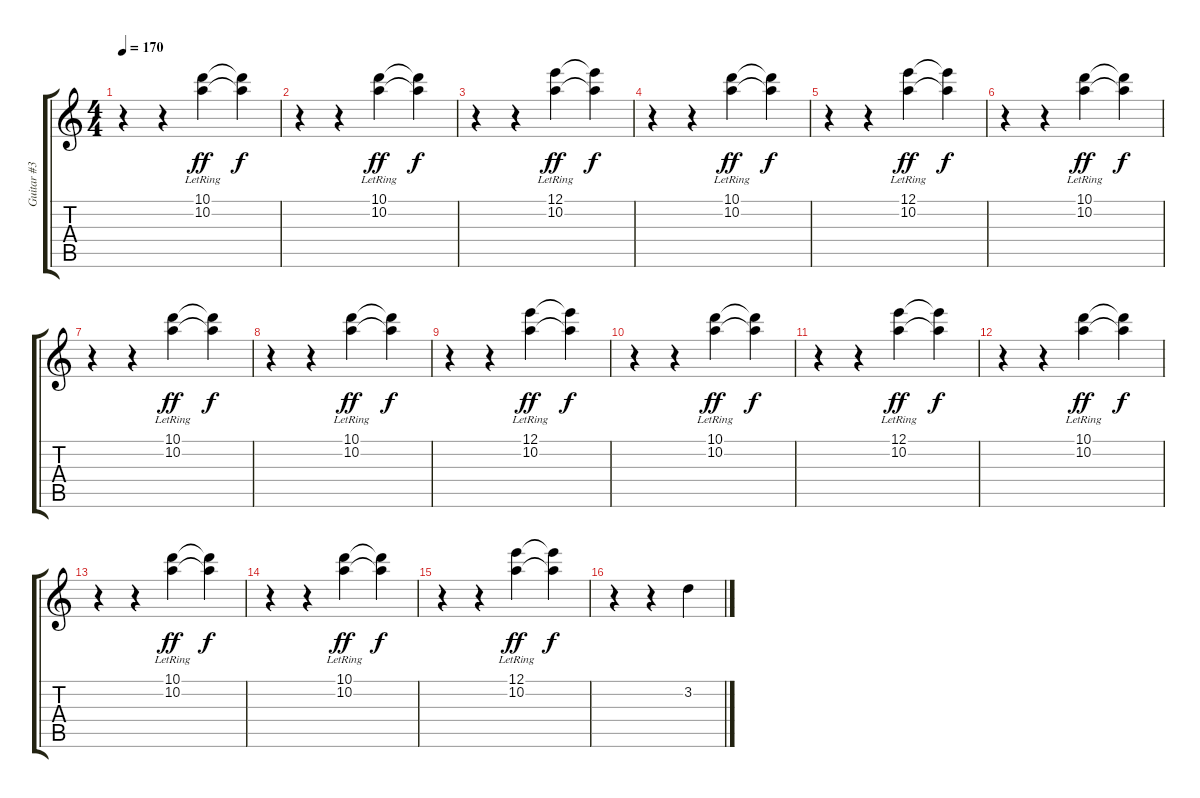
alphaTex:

\track ("Guitar #3" "Guitar #3") {instrument electricguitarclean}
\staff {score tabs}
\tuning (E4 B3 G3 D3 A2 E2) {hide}
\ts (4 4)
\tempo 170
\clef g2
\ks c
r.4{dy f} r.4 (10.1{lr} 10.2{lr}).4{dy ff} (10.1{t} 10.2{t}).4{dy f} |
r.4 r.4 (10.1{lr} 10.2{lr}).4{dy ff} (10.1{t} 10.2{t}).4{dy f} |
r.4 r.4 (12.1{lr} 10.2{lr}).4{dy ff} (12.1{t} 10.2{t}).4{dy f} |
r.4 r.4 (10.1{lr} 10.2{lr}).4{dy ff} (10.1{t} 10.2{t}).4{dy f} |
r.4 r.4 (12.1{lr} 10.2{lr}).4{dy ff} (12.1{t} 10.2{t}).4{dy f} |
r.4 r.4 (10.1{lr} 10.2{lr}).4{dy ff} (10.1{t} 10.2{t}).4{dy f} |
r.4 r.4 (10.1{lr} 10.2{lr}).4{dy ff} (10.1{t} 10.2{t}).4{dy f} |
r.4 r.4 (10.1{lr} 10.2{lr}).4{dy ff} (10.1{t} 10.2{t}).4{dy f} |
r.4 r.4 (12.1{lr} 10.2{lr}).4{dy ff} (12.1{t} 10.2{t}).4{dy f} |
r.4 r.4 (10.1{lr} 10.2{lr}).4{dy ff} (10.1{t} 10.2{t}).4{dy f} |
r.4 r.4 (12.1{lr} 10.2{lr}).4{dy ff} (12.1{t} 10.2{t}).4{dy f} |
r.4 r.4 (10.1{lr} 10.2{lr}).4{dy ff} (10.1{t} 10.2{t}).4{dy f} |
r.4 r.4 (10.1{lr} 10.2{lr}).4{dy ff} (10.1{t} 10.2{t}).4{dy f} |
r.4 r.4 (10.1{lr} 10.2{lr}).4{dy ff} (10.1{t} 10.2{t}).4{dy f} |
r.4 r.4 (12.1{lr} 10.2{lr}).4{dy ff} (12.1{t} 10.2{t}).4{dy f} |
r.4 r.4 3.2.4
